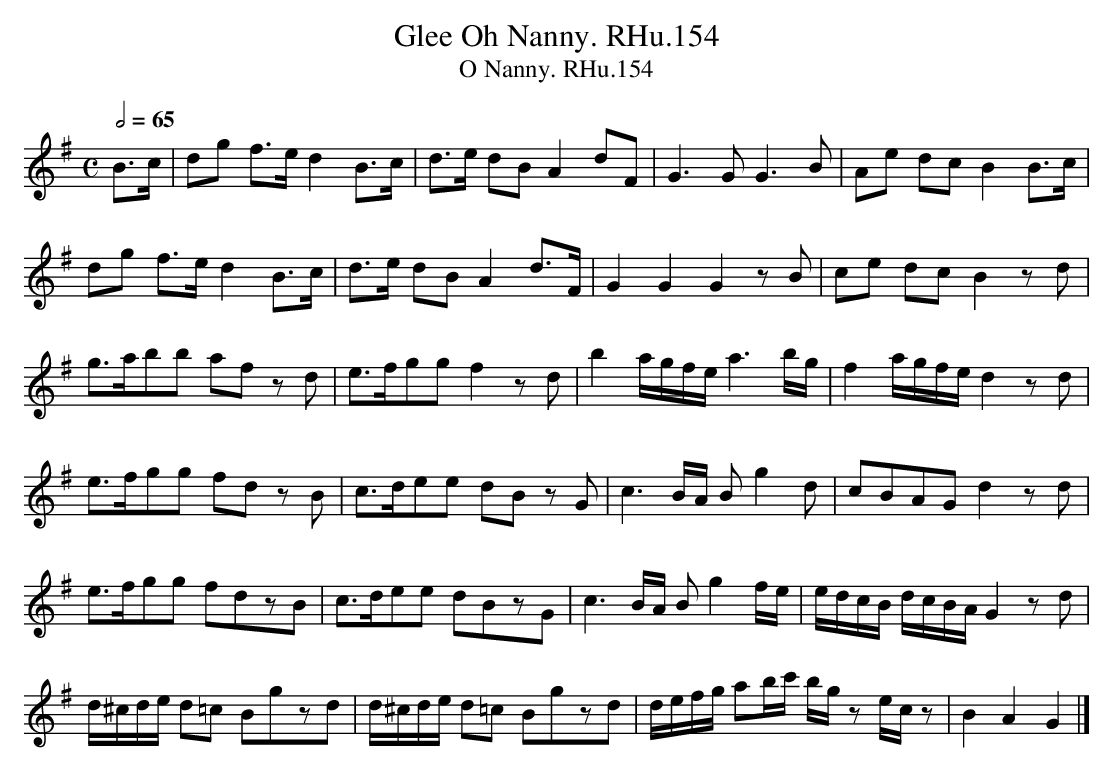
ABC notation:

X:1
T:Glee Oh Nanny. RHu.154
T:O Nanny. RHu.154
M:C
L:1/8
Q:1/2=65
K:G
B>c|dg f>e d2B>c|d>e dB A2dF|G3GG3B|Ae dc B2B>c|
dg f>e d2B>c|d>e dB A2 d>F|G2G2G2 zB|ce dc B2 zd|
g>abb af zd|e>fggf2zd|b2a/g/f/e/ a3b/g/|f2a/g/f/e/d2zd|
e>fgg fd zB|c>dee dB zG|c3B/A/ Bg2d|cBAG d2zd|
e>fgg fdzB|c>dee dBzG|c3B/A/ Bg2f/e/|e/d/c/B/ d/c/B/A/ G2zd|
d/^c/d/e/ d=c Bgzd|d/^c/d/e/ d=c Bgzd|d/e/f/g/ ab/c'/ b/g/ ze/c/z|B2A2G2|]
